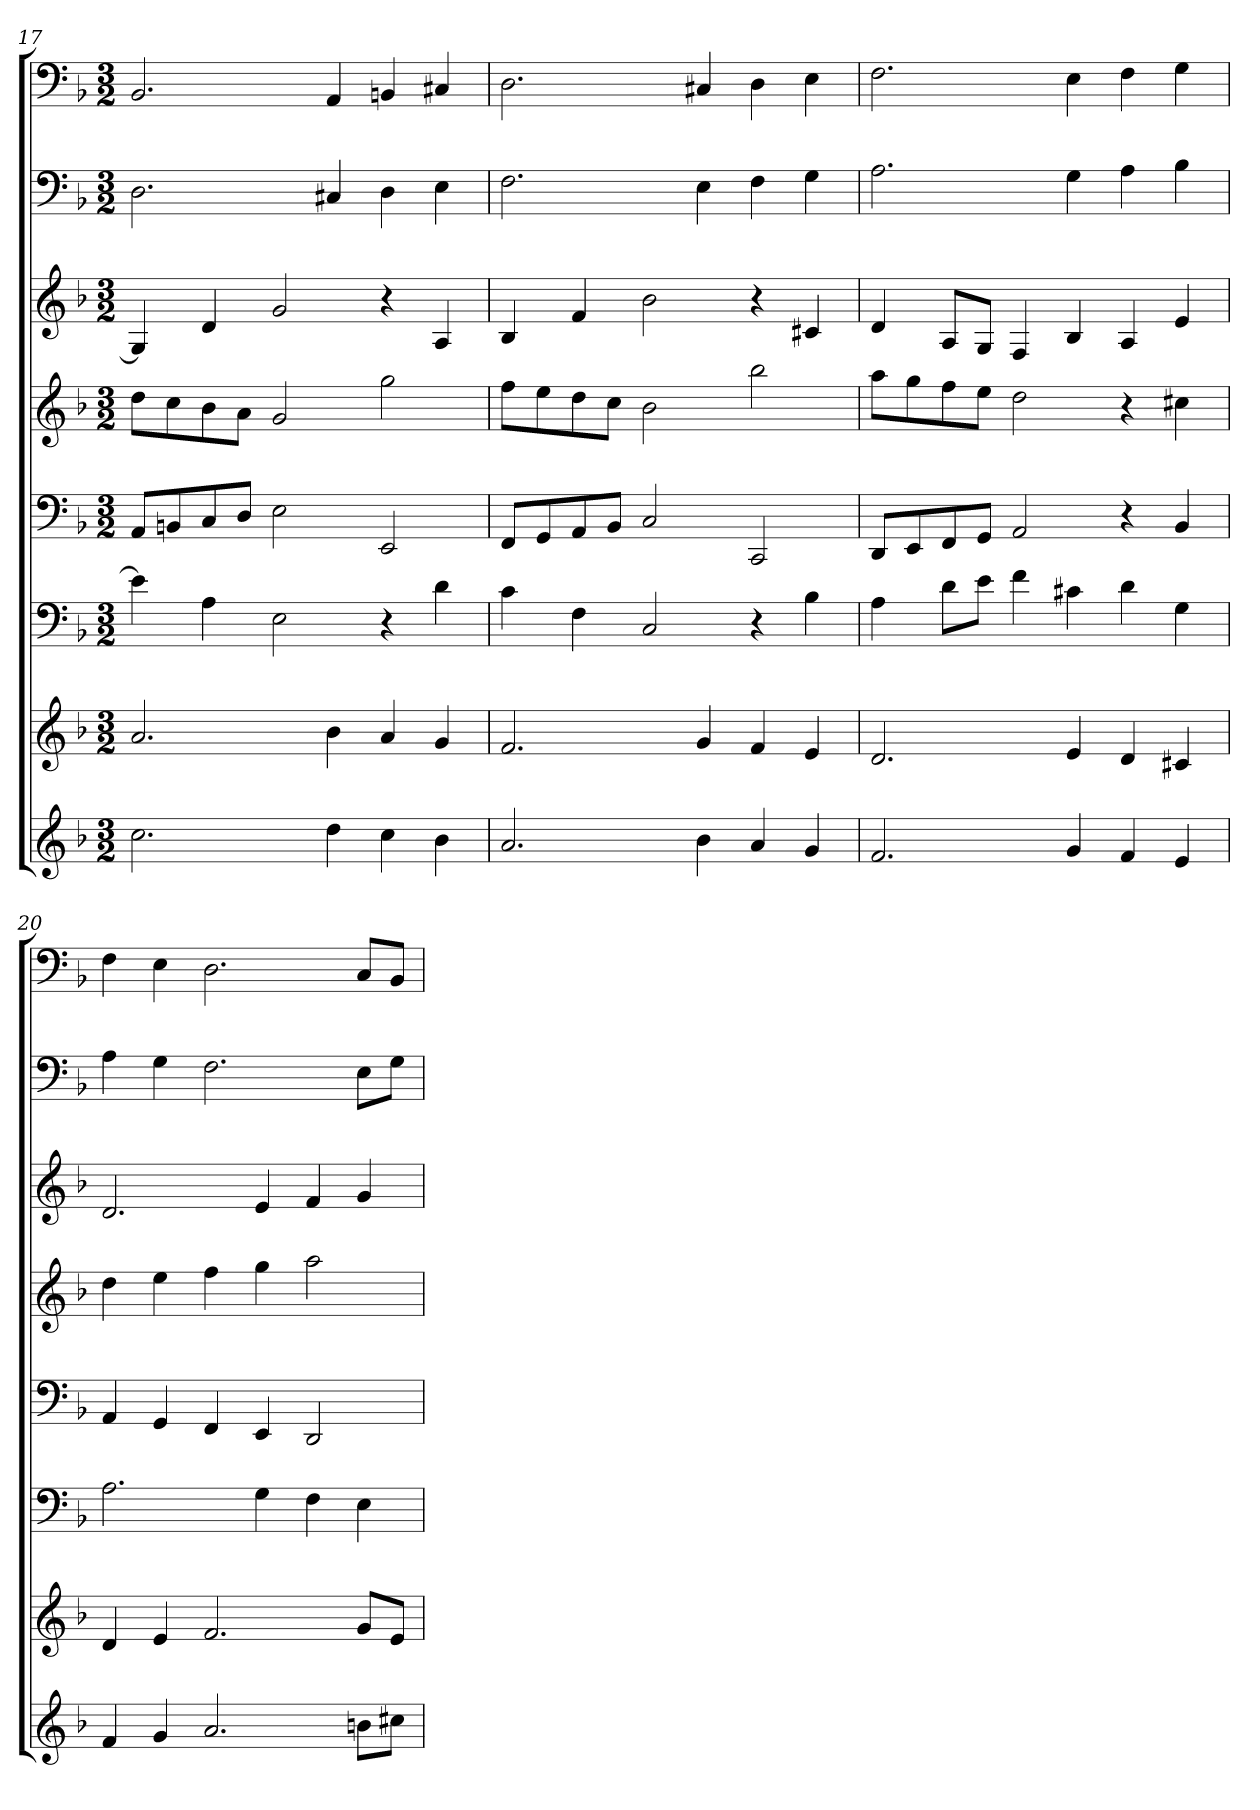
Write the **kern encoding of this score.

**kern	**kern	**kern	**kern	**kern	**kern	**kern	**kern
*part8	*part7	*part6	*part5	*part4	*part3	*part2	*part1
*staff8	*staff7	*staff6	*staff5	*staff4	*staff3	*staff2	*staff1
*k[b-]	*k[b-]	*k[b-]	*k[b-]	*k[b-]	*k[b-]	*k[b-]	*k[b-]
*d:	*d:	*d:	*d:	*d:	*d:	*d:	*d:
*M3/2	*M3/2	*M3/2	*M3/2	*M3/2	*M3/2	*M3/2	*M3/2
=17	=17	=17	=17	=17	=17	=17	=17
2.cc	2.a	4e]	8AAL	8ddL	4G]	2.D	2.BB-
.	.	.	8BBn	8cc	.	.	.
.	.	4A	8C	8b-	4d	.	.
.	.	.	8DJ	8aJ	.	.	.
.	.	2E	2E	2g	2g	.	.
4dd	4b-	.	.	.	.	4C#X	4AA
4cc	4a	4r	2EE	2gg	4r	4D	4BBn
4b-	4g	4d	.	.	4A	4E	4C#X
=18	=18	=18	=18	=18	=18	=18	=18
2.a	2.f	4c	8FFL	8ffL	4B-	2.F	2.D
.	.	.	8GG	8ee	.	.	.
.	.	4F	8AA	8dd	4f	.	.
.	.	.	8BB-J	8ccJ	.	.	.
.	.	2C	2C	2b-	2b-	.	.
4b-	4g	.	.	.	.	4E	4C#X
4a	4f	4r	2CC	2bb-	4r	4F	4D
4g	4e	4B-	.	.	4c#X	4G	4E
=19	=19	=19	=19	=19	=19	=19	=19
2.f	2.d	4A	8DDL	8aaL	4d	2.A	2.F
.	.	.	8EE	8gg	.	.	.
.	.	8dL	8FF	8ff	8AL	.	.
.	.	8eJ	8GGJ	8eeJ	8GJ	.	.
.	.	4f	2AA	2dd	4F	.	.
4g	4e	4c#X	.	.	4B-	4G	4E
4f	4d	4d	4r	4r	4A	4A	4F
4e	4c#X	4G	4BB-	4cc#X	4e	4B-	4G
=20	=20	=20	=20	=20	=20	=20	=20
4f	4d	2.A	4AA	4dd	2.d	4A	4F
4g	4e	.	4GG	4ee	.	4G	4E
2.a	2.f	.	4FF	4ff	.	2.F	2.D
.	.	4G	4EE	4gg	4e	.	.
.	.	4F	2DD	2aa	4f	.	.
8bnL	8gL	4E	.	.	4g	8EL	8CL
8cc#XJ	8eJ	.	.	.	.	8GJ	8BB-J
=	=	=	=	=	=	=	=
*-	*-	*-	*-	*-	*-	*-	*-
